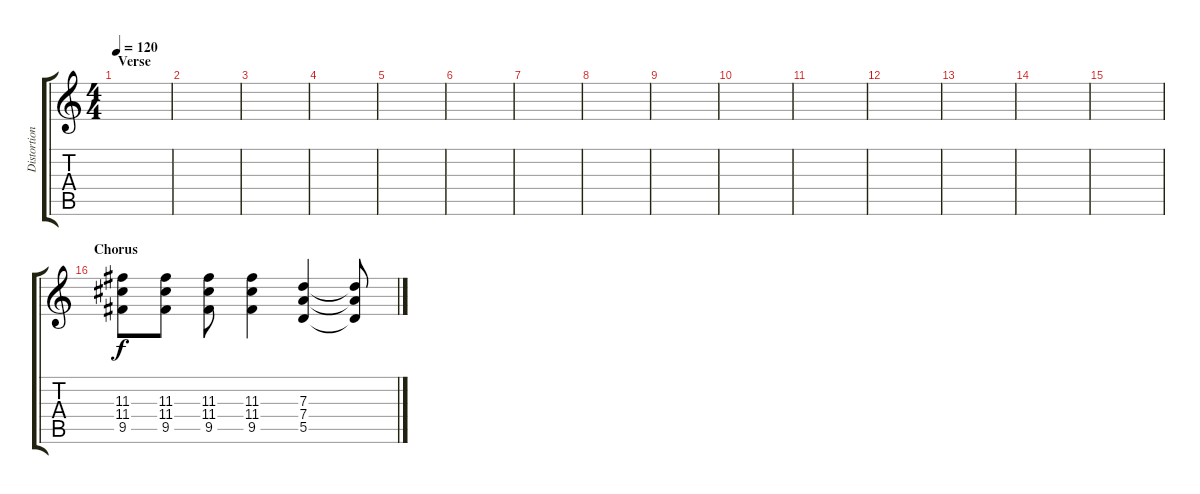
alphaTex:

\track ("Distortion" "Distortion") {instrument overdrivenguitar}
\staff {score tabs}
\tuning (E4 B3 G3 D3 A2 E2) {hide}
\ts (4 4)
\section ("" "Verse")
\tempo 120
\clef g2
\ks c
|
|
|
|
|
|
|
|
|
|
|
|
|
|
|
\section ("" "Chorus")
(11.3 11.4 9.5).8 (11.3 11.4 9.5).8 (11.3 11.4 9.5).8 (11.3 11.4 9.5).4 (7.3 7.4 5.5).4 (7.3{t} 7.4{t} 5.5{t}).8
